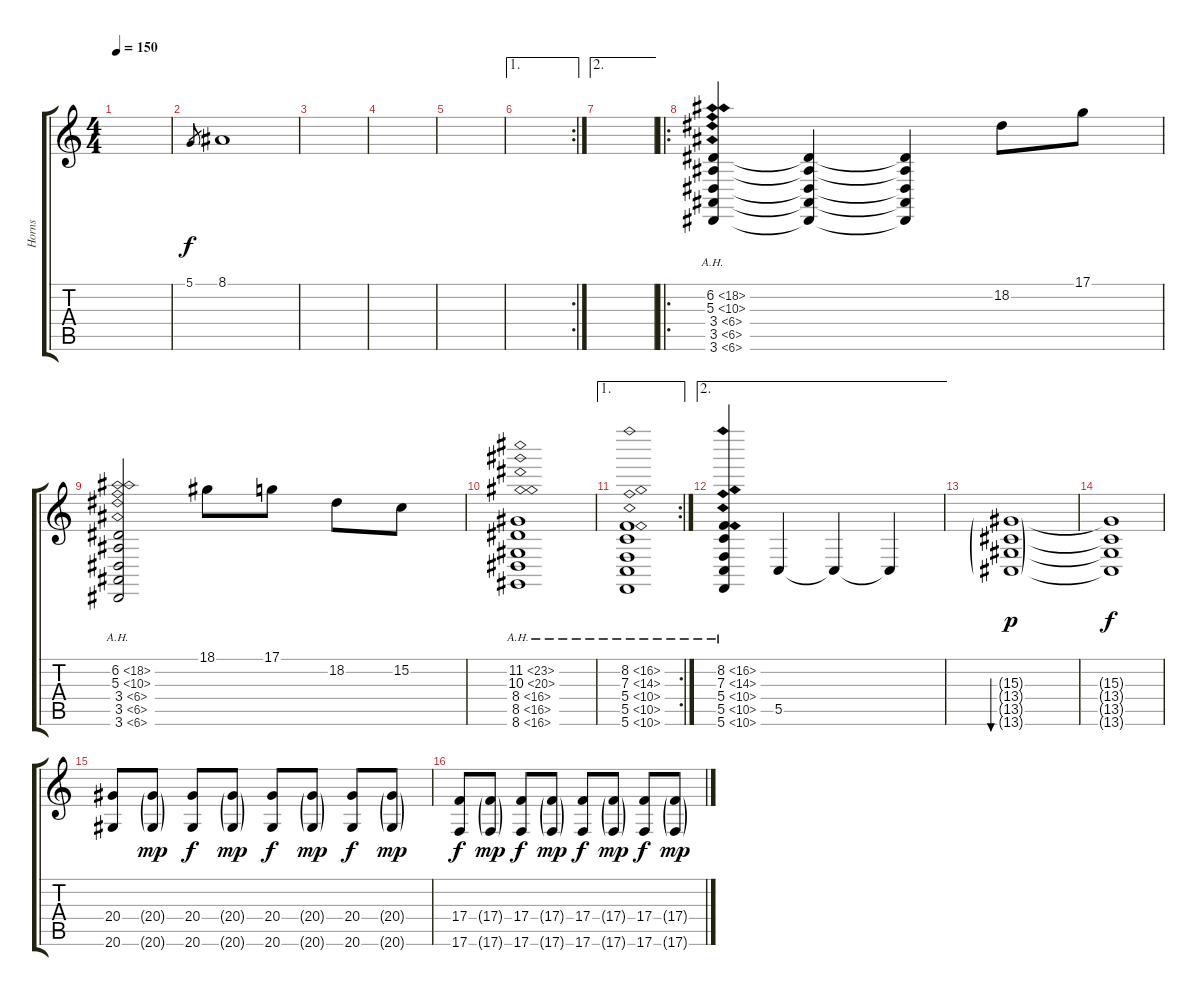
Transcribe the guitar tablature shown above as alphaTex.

\track ("Horns" "Horns") {instrument brasssection}
\staff {score tabs}
\tuning (D4 A3 F3 C3 G2 C2) {hide}
\ts (4 4)
\tempo 150
\clef g2
\ks c
|
5.1.8{gr} 8.1.1 |
|
|
|
\ae 1
\rc 2
|
\ae 2
|
\ro
(6.2{ah 12} 5.3{ah 5} 3.4{ah 3} 3.5{ah 3} 3.6{ah 3}).4 (6.2{t} 5.3{t} 3.4{t} 3.5{t} 3.6{t}).4 (6.2{t} 5.3{t} 3.4{t} 3.5{t} 3.6{t}).4 18.2.8 17.1.8 |
(6.2{ah 12} 5.3{ah 5} 3.4{ah 3} 3.5{ah 3} 3.6{ah 3}).2 18.1.8 17.1.8 18.2.8 15.2.8 |
(11.2{ah 12} 10.3{ah 10} 8.4{ah 8} 8.5{ah 8} 8.6{ah 8}).1 |
\ae 1
\rc 2
(8.2{ah 8} 7.3{ah 7} 5.4{ah 5} 5.5{ah 5} 5.6{ah 5}).1 |
\ae 2
(8.2{ah 8} 7.3{ah 7} 5.4{ah 5} 5.5{ah 5} 5.6{ah 5}).4 5.5.4 5.5{t}.4 5.5{t}.4 |
(15.3{g} 13.4{g} 13.5{g} 13.6{g}).1{bu 480 dy p} |
(15.3{t} 13.4{t} 13.5{t} 13.6{t}).1{dy f} |
(20.4 20.6).8 (20.4{g} 20.6{g}).8{dy mp} (20.4 20.6).8{dy f} (20.4{g} 20.6{g}).8{dy mp} (20.4 20.6).8{dy f} (20.4{g} 20.6{g}).8{dy mp} (20.4 20.6).8{dy f} (20.4{g} 20.6{g}).8{dy mp} |
(17.4 17.6).8{dy f} (17.4{g} 17.6{g}).8{dy mp} (17.4 17.6).8{dy f} (17.4{g} 17.6{g}).8{dy mp} (17.4 17.6).8{dy f} (17.4{g} 17.6{g}).8{dy mp} (17.4 17.6).8{dy f} (17.4{g} 17.6{g}).8{dy mp}
